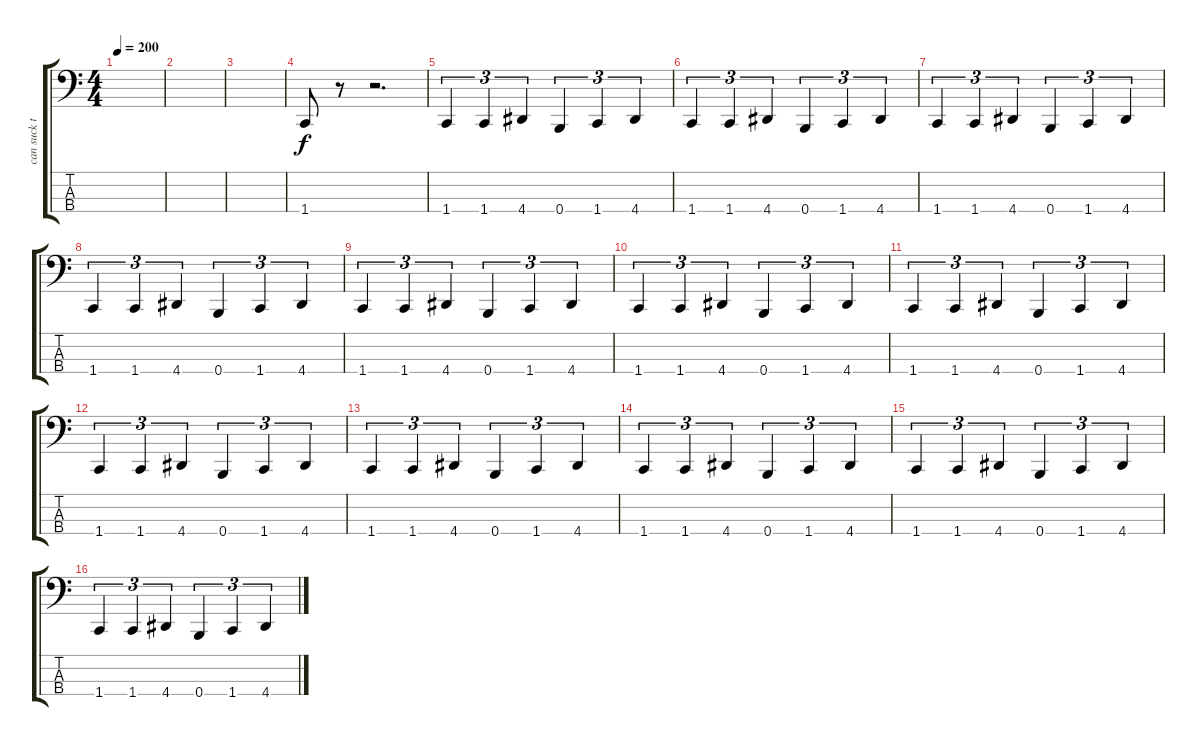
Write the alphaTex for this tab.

\track ("can suck these" "can suck t") {instrument electricbasspick}
\staff {score tabs}
\tuning (E2 B1 Gb1 B0) {hide}
\ts (4 4)
\tempo 200
\clef f4
\ks c
|
|
|
1.4.8 r.8 r.2{d} |
1.4.4{tu (3 2)} 1.4.4{tu (3 2)} 4.4.4{tu (3 2)} 0.4.4{tu (3 2)} 1.4.4{tu (3 2)} 4.4.4{tu (3 2)} |
1.4.4{tu (3 2)} 1.4.4{tu (3 2)} 4.4.4{tu (3 2)} 0.4.4{tu (3 2)} 1.4.4{tu (3 2)} 4.4.4{tu (3 2)} |
1.4.4{tu (3 2)} 1.4.4{tu (3 2)} 4.4.4{tu (3 2)} 0.4.4{tu (3 2)} 1.4.4{tu (3 2)} 4.4.4{tu (3 2)} |
1.4.4{tu (3 2)} 1.4.4{tu (3 2)} 4.4.4{tu (3 2)} 0.4.4{tu (3 2)} 1.4.4{tu (3 2)} 4.4.4{tu (3 2)} |
1.4.4{tu (3 2)} 1.4.4{tu (3 2)} 4.4.4{tu (3 2)} 0.4.4{tu (3 2)} 1.4.4{tu (3 2)} 4.4.4{tu (3 2)} |
1.4.4{tu (3 2)} 1.4.4{tu (3 2)} 4.4.4{tu (3 2)} 0.4.4{tu (3 2)} 1.4.4{tu (3 2)} 4.4.4{tu (3 2)} |
1.4.4{tu (3 2)} 1.4.4{tu (3 2)} 4.4.4{tu (3 2)} 0.4.4{tu (3 2)} 1.4.4{tu (3 2)} 4.4.4{tu (3 2)} |
1.4.4{tu (3 2)} 1.4.4{tu (3 2)} 4.4.4{tu (3 2)} 0.4.4{tu (3 2)} 1.4.4{tu (3 2)} 4.4.4{tu (3 2)} |
1.4.4{tu (3 2)} 1.4.4{tu (3 2)} 4.4.4{tu (3 2)} 0.4.4{tu (3 2)} 1.4.4{tu (3 2)} 4.4.4{tu (3 2)} |
1.4.4{tu (3 2)} 1.4.4{tu (3 2)} 4.4.4{tu (3 2)} 0.4.4{tu (3 2)} 1.4.4{tu (3 2)} 4.4.4{tu (3 2)} |
1.4.4{tu (3 2)} 1.4.4{tu (3 2)} 4.4.4{tu (3 2)} 0.4.4{tu (3 2)} 1.4.4{tu (3 2)} 4.4.4{tu (3 2)} |
1.4.4{tu (3 2)} 1.4.4{tu (3 2)} 4.4.4{tu (3 2)} 0.4.4{tu (3 2)} 1.4.4{tu (3 2)} 4.4.4{tu (3 2)}
